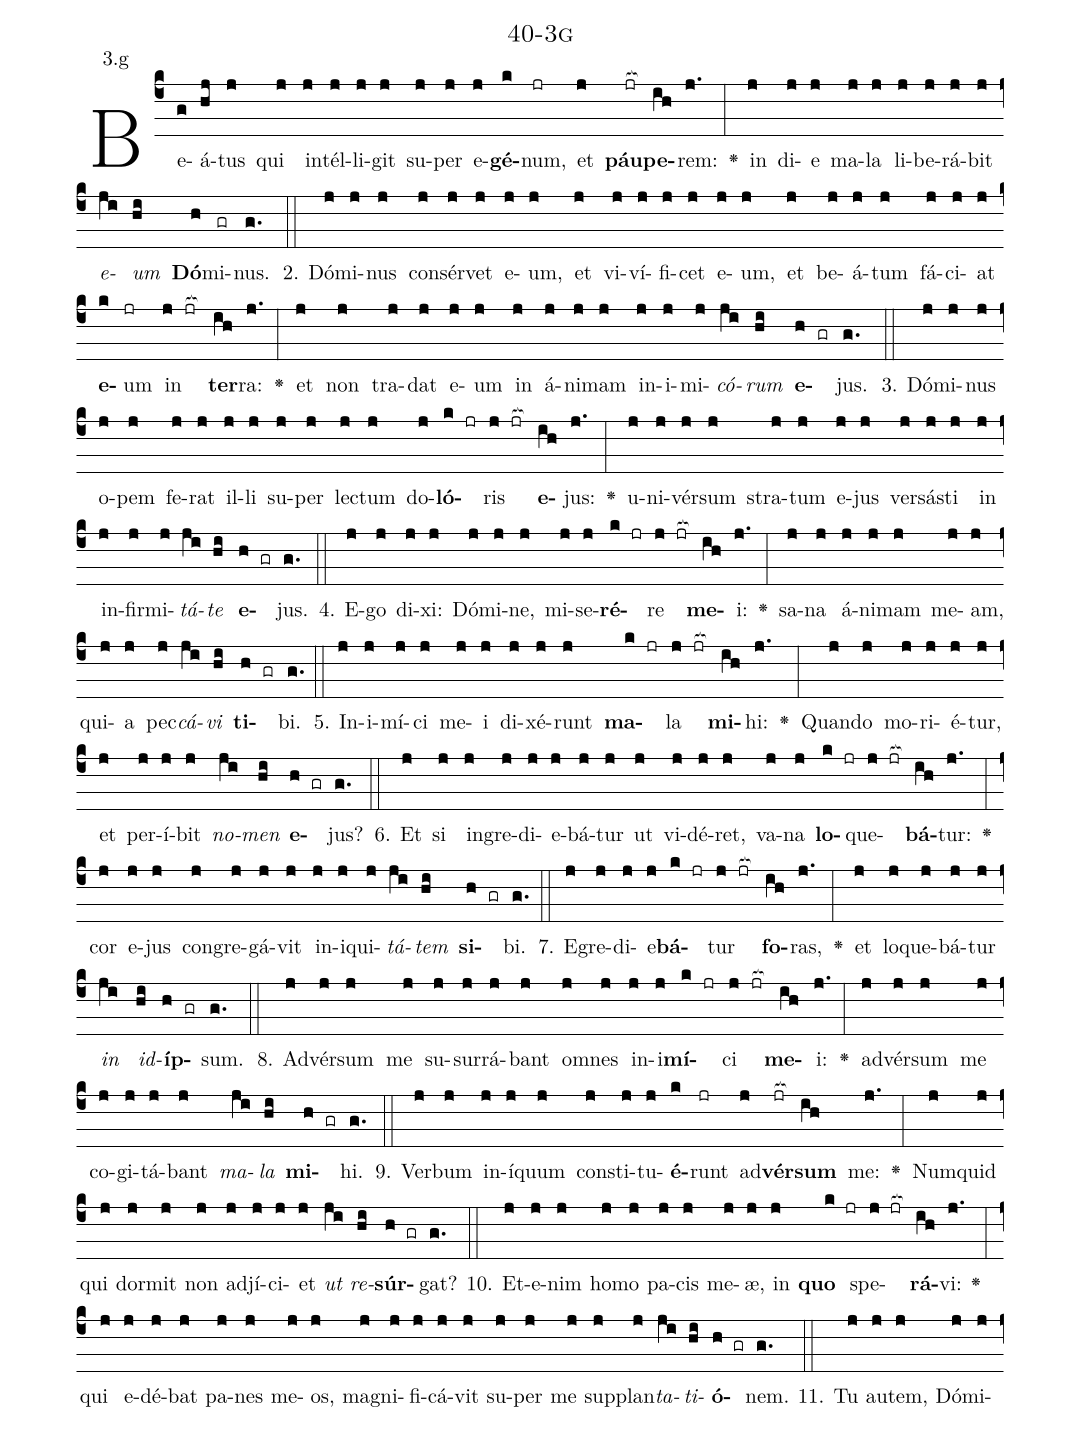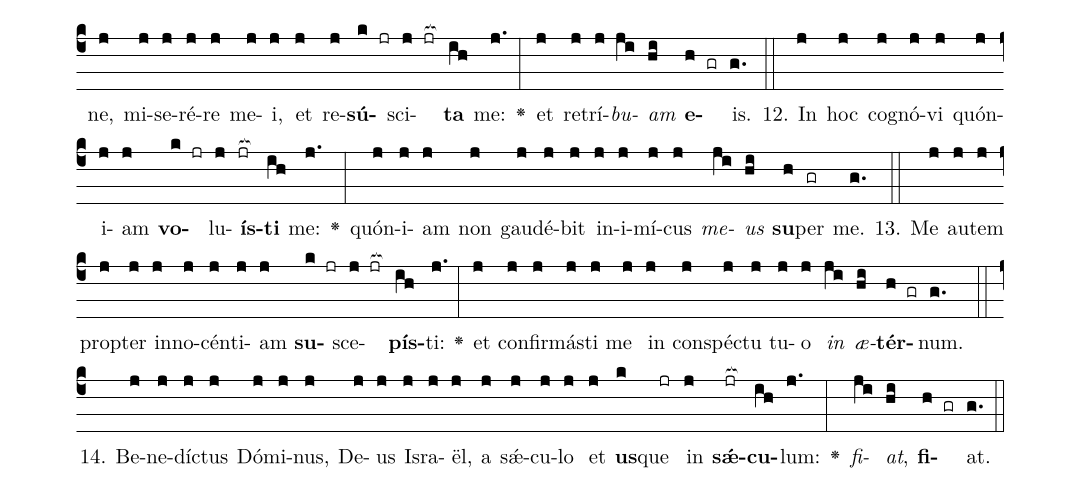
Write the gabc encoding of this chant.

name: 40-3g;
annotation: 3.g;
%%
(c4)Be(g)á(hj)tus(j) qui(j) in(j)tél(j)li(j)git(j) su(j)per(j) e(j)<b>gé</b>(k)num,(jr) et(j) <b>páu</b>(jr[ocb:1{])<b>pe</b>(ih[ocb:0}])rem:(j.) <v>\greheightstar</v>(:) in(j) di(j)e(j) ma(j)la(j) li(j)be(j)rá(j)bit(j) <i>e</i>(ji)<i>um</i>(hi) <b>Dó</b>(h)mi(gr)nus.(g.) (::)
2. Dó(j)mi(j)nus(j) con(j)sér(j)vet(j) e(j)um,(j) et(j) vi(j)ví(j)fi(j)cet(j) e(j)um,(j) et(j) be(j)á(j)tum(j) fá(j)ci(j)at(j) <b>e</b>(k)um(jr) in(j jr[ocb:1{]) <b>ter</b>(ih[ocb:0}])ra:(j.) <v>\greheightstar</v>(:) et(j) non(j) tra(j)dat(j) e(j)um(j) in(j) á(j)ni(j)mam(j) in(j)i(j)mi(j)<i>có</i>(ji)<i>rum</i>(hi) <b>e</b>(h gr)jus.(g.) (::)
3. Dó(j)mi(j)nus(j) o(j)pem(j) fe(j)rat(j) il(j)li(j) su(j)per(j) lec(j)tum(j) do(j)<b>ló</b>(k jr)ris(j jr[ocb:1{]) <b>e</b>(ih[ocb:0}])jus:(j.) <v>\greheightstar</v>(:) u(j)ni(j)vér(j)sum(j) stra(j)tum(j) e(j)jus(j) ver(j)sás(j)ti(j) in(j) in(j)fir(j)mi(j)<i>tá</i>(ji)<i>te</i>(hi) <b>e</b>(h gr)jus.(g.) (::)
4. E(j)go(j) di(j)xi:(j) Dó(j)mi(j)ne,(j) mi(j)se(j)<b>ré</b>(k jr)re(j jr[ocb:1{]) <b>me</b>(ih[ocb:0}])i:(j.) <v>\greheightstar</v>(:) sa(j)na(j) á(j)ni(j)mam(j) me(j)am,(j) qui(j)a(j) pec(j)<i>cá</i>(ji)<i>vi</i>(hi) <b>ti</b>(h gr)bi.(g.) (::)
5. In(j)i(j)mí(j)ci(j) me(j)i(j) di(j)xé(j)runt(j) <b>ma</b>(k jr)la(j jr[ocb:1{]) <b>mi</b>(ih[ocb:0}])hi:(j.) <v>\greheightstar</v>(:) Quan(j)do(j) mo(j)ri(j)é(j)tur,(j) et(j) per(j)í(j)bit(j) <i>no</i>(ji)<i>men</i>(hi) <b>e</b>(h gr)jus?(g.) (::)
6. Et(j) si(j) in(j)gre(j)di(j)e(j)bá(j)tur(j) ut(j) vi(j)dé(j)ret,(j) va(j)na(j) <b>lo</b>(k jr)que(j jr[ocb:1{])<b>bá</b>(ih[ocb:0}])tur:(j.) <v>\greheightstar</v>(:) cor(j) e(j)jus(j) con(j)gre(j)gá(j)vit(j) in(j)i(j)qui(j)<i>tá</i>(ji)<i>tem</i>(hi) <b>si</b>(h gr)bi.(g.) (::)
7. E(j)gre(j)di(j)e(j)<b>bá</b>(k jr)tur(j jr[ocb:1{]) <b>fo</b>(ih[ocb:0}])ras,(j.) <v>\greheightstar</v>(:) et(j) lo(j)que(j)bá(j)tur(j) <i>in</i>(ji) <i>id</i>(hi)<b>íp</b>(h gr)sum.(g.) (::)
8. Ad(j)vér(j)sum(j) me(j) su(j)sur(j)rá(j)bant(j) om(j)nes(j) in(j)i(j)<b>mí</b>(k jr)ci(j jr[ocb:1{]) <b>me</b>(ih[ocb:0}])i:(j.) <v>\greheightstar</v>(:) ad(j)vér(j)sum(j) me(j) co(j)gi(j)tá(j)bant(j) <i>ma</i>(ji)<i>la</i>(hi) <b>mi</b>(h gr)hi.(g.) (::)
9. Ver(j)bum(j) in(j)í(j)quum(j) con(j)sti(j)tu(j)<b>é</b>(k)runt(jr) ad(j)<b>vér</b>(jr[ocb:1{])<b>sum</b>(ih[ocb:0}]) me:(j.) <v>\greheightstar</v>(:) Num(j)quid(j) qui(j) dor(j)mit(j) non(j) ad(j)jí(j)ci(j)et(j) <i>ut</i>(ji) <i>re</i>(hi)<b>súr</b>(h gr)gat?(g.) (::)
10. Et(j)e(j)nim(j) ho(j)mo(j) pa(j)cis(j) me(j)æ,(j) in(j) <b>quo</b>(k jr) spe(j jr[ocb:1{])<b>rá</b>(ih[ocb:0}])vi:(j.) <v>\greheightstar</v>(:) qui(j) e(j)dé(j)bat(j) pa(j)nes(j) me(j)os,(j) ma(j)gni(j)fi(j)cá(j)vit(j) su(j)per(j) me(j) sup(j)plan(j)<i>ta</i>(ji)<i>ti</i>(hi)<b>ó</b>(h gr)nem.(g.) (::)
11. Tu(j) au(j)tem,(j) Dó(j)mi(j)ne,(j) mi(j)se(j)ré(j)re(j) me(j)i,(j) et(j) re(j)<b>sú</b>(k jr)sci(j jr[ocb:1{])<b>ta</b>(ih[ocb:0}]) me:(j.) <v>\greheightstar</v>(:) et(j) re(j)trí(j)<i>bu</i>(ji)<i>am</i>(hi) <b>e</b>(h gr)is.(g.) (::)
12. In(j) hoc(j) co(j)gnó(j)vi(j) quón(j)i(j)am(j) <b>vo</b>(k jr)lu(j)<b>ís</b>(jr[ocb:1{])<b>ti</b>(ih[ocb:0}]) me:(j.) <v>\greheightstar</v>(:) quón(j)i(j)am(j) non(j) gau(j)dé(j)bit(j) in(j)i(j)mí(j)cus(j) <i>me</i>(ji)<i>us</i>(hi) <b>su</b>(h)per(gr) me.(g.) (::)
13. Me(j) au(j)tem(j) prop(j)ter(j) in(j)no(j)cén(j)ti(j)am(j) <b>su</b>(k jr)sce(j jr[ocb:1{])<b>pís</b>(ih[ocb:0}])ti:(j.) <v>\greheightstar</v>(:) et(j) con(j)fir(j)más(j)ti(j) me(j) in(j) con(j)spéc(j)tu(j) tu(j)o(j) <i>in</i>(ji) <i>æ</i>(hi)<b>tér</b>(h gr)num.(g.) (::)
14. Be(j)ne(j)díc(j)tus(j) Dó(j)mi(j)nus,(j) De(j)us(j) Is(j)ra(j)ël,(j) a(j) sǽ(j)cu(j)lo(j) et(j) <b>us</b>(k)que(jr) in(j) <b>sǽ</b>(jr[ocb:1{])<b>cu</b>(ih[ocb:0}])lum:(j.) <v>\greheightstar</v>(:) <i>fi</i>(ji)<i>at</i>,(hi) <b>fi</b>(h gr)at.(g.) (::)
